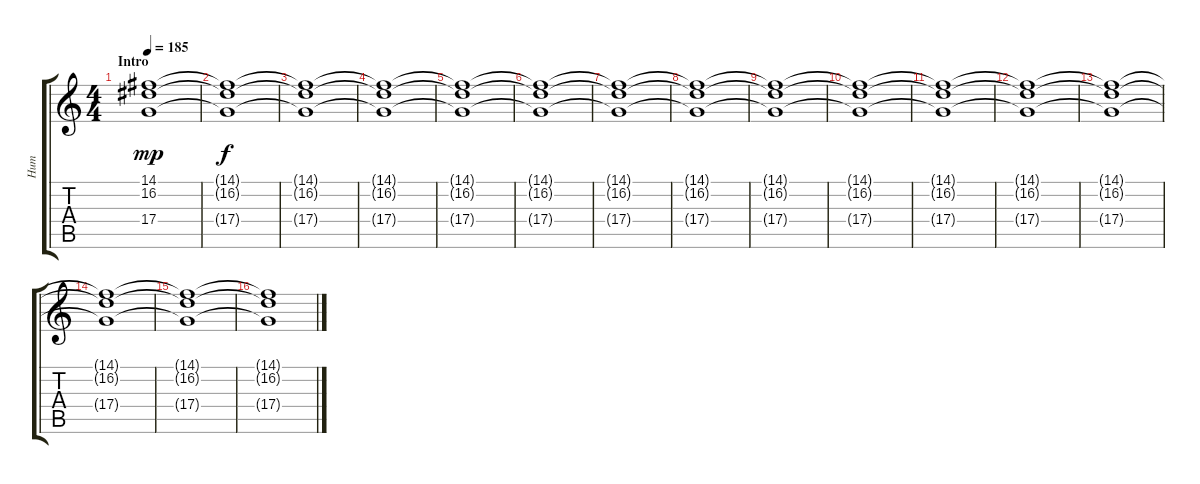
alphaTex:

\track ("Hum" "Hum") {instrument stringensemble1}
\staff {score tabs}
\tuning (E4 B3 G3 D3 A2 E2) {hide}
\ts (4 4)
\section ("" "Intro")
\tempo 185
\clef g2
\ks c
(14.1 16.2 17.4).1{dy mp instrument stringensemble1} |
(14.1{t} 16.2{t} 17.4{t}).1{dy f} |
(14.1{t} 16.2{t} 17.4{t}).1 |
(14.1{t} 16.2{t} 17.4{t}).1 |
(14.1{t} 16.2{t} 17.4{t}).1 |
(14.1{t} 16.2{t} 17.4{t}).1 |
(14.1{t} 16.2{t} 17.4{t}).1 |
(14.1{t} 16.2{t} 17.4{t}).1 |
(14.1{t} 16.2{t} 17.4{t}).1 |
(14.1{t} 16.2{t} 17.4{t}).1 |
(14.1{t} 16.2{t} 17.4{t}).1 |
(14.1{t} 16.2{t} 17.4{t}).1 |
(14.1{t} 16.2{t} 17.4{t}).1 |
(14.1{t} 16.2{t} 17.4{t}).1 |
(14.1{t} 16.2{t} 17.4{t}).1 |
(14.1{t} 16.2{t} 17.4{t}).1
